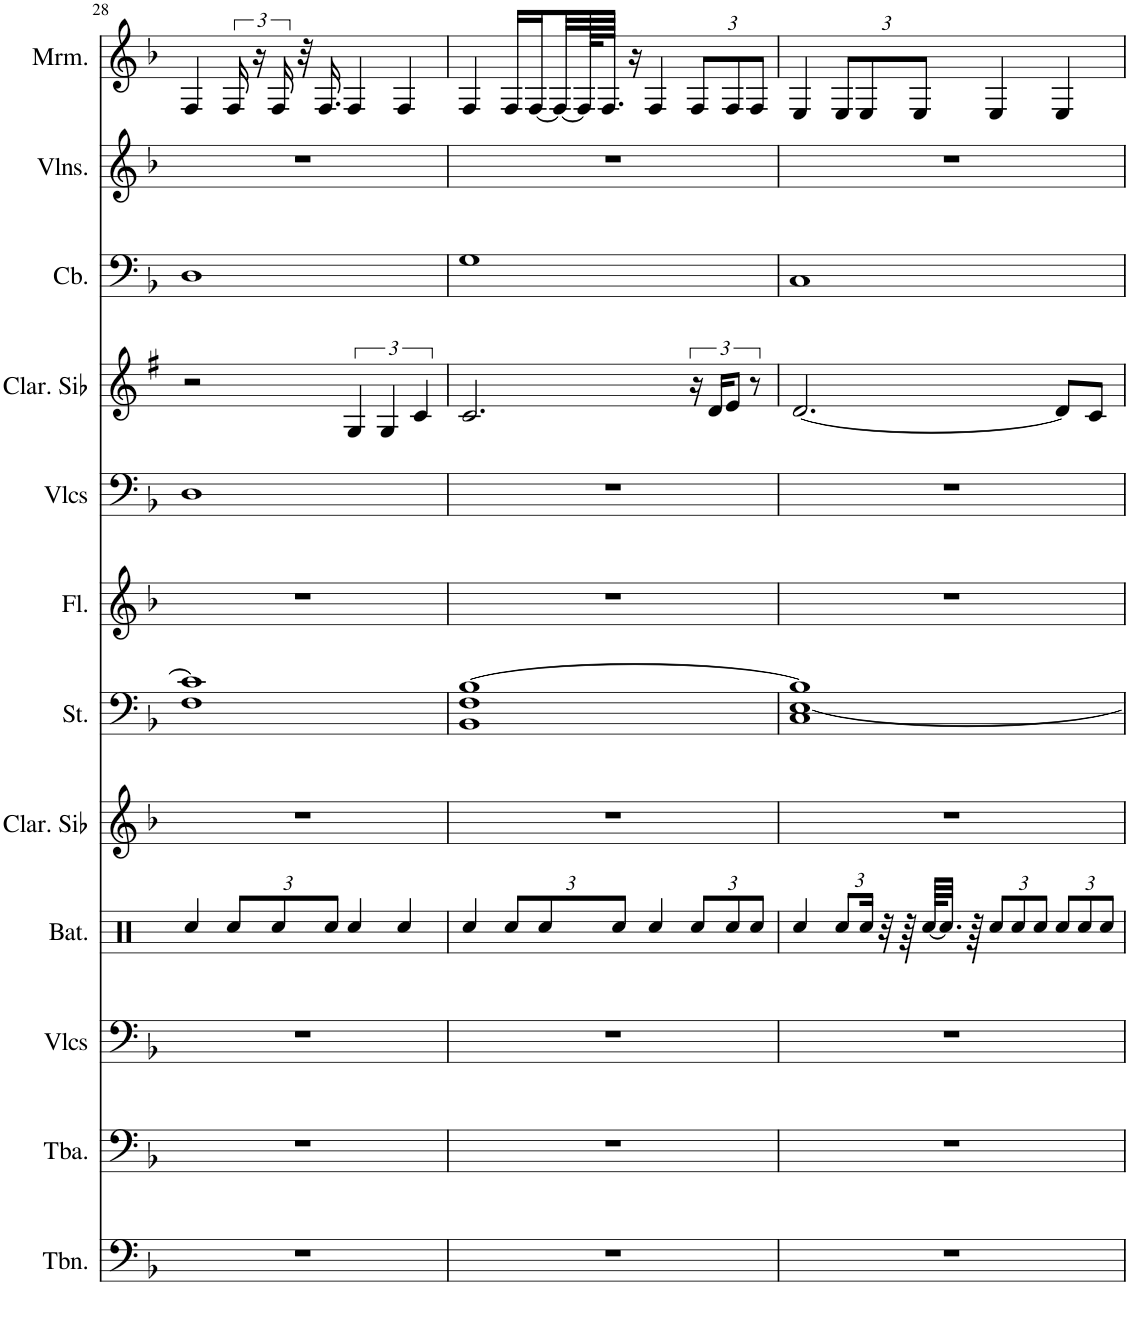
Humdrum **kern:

**kern	**kern	**kern	**kern	**kern	**kern	**kern	**kern	**kern	**kern	**kern	**kern
*part12	*part11	*part10	*part9	*part8	*part7	*part6	*part5	*part4	*part3	*part2	*part1
*staff12	*staff11	*staff10	*staff9	*staff8	*staff7	*staff6	*staff5	*staff4	*staff3	*staff2	*staff1
*I"Trombone, Trombone	*I"Tuba, Tuba	*I"Violoncelles, String Ensemble 1	*I"Batterie, Drums	*I"Clarinette en Sib, Clarinet Pipe	*I"Cordes, String Ensemble 1	*I"Flûte, Flute	*I"Violoncelles, String Ensemble 1	*I"Clarinette en Sib	*I"Contrebasse, Acoustic Bass	*I"Violons, String Ensemble 1	*I"Marimba
*I'Tbn.	*I'Tba.	*I'Vlcs	*I'Bat.	*I'Clar. Sib	*I'St.	*I'Fl.	*I'Vlcs	*I'Clar. Sib	*I'Cb.	*I'Vlns.	*I'Mrm.
!!LO:PB:g=z
*clefF4	*clefF4	*clefF4	*clefX	*clefG2	*clefF4	*clefG2	*clefF4	*clefG2	*clefF4	*clefG2	*clefG2
*	*	*	*	*Trd1c2	*	*	*	*Trd1c2	*Trd7c12	*	*
*k[b-]	*k[b-]	*k[b-]	*k[]	*k[b-]	*k[b-]	*k[b-]	*k[b-]	*k[f#]	*k[b-]	*k[b-]	*k[b-]
*M4/4	*M4/4	*M4/4	*M4/4	*M4/4	*M4/4	*M4/4	*M4/4	*M4/4	*M4/4	*M4/4	*M4/4
=28	=28	=28	=28	=28	=28	=28	=28	=28	=28	=28	=28
*	*	*	*	*	*^	*	*	*	*	*	*
1r	1r	1r	4Rcc/	1r	1c]	1F	1r	1D	2r	1D	1r	4F/
*	*	*	*Xbrackettup	*	*	*	*	*	*	*	*	*
.	.	.	12Rcc/L	.	.	.	.	.	.	.	.	24F/
.	.	.	.	.	.	.	.	.	.	.	.	24r
.	.	.	12Rcc/	.	.	.	.	.	.	.	.	24F/
.	.	.	.	.	.	.	.	.	.	.	.	32r
.	.	.	.	.	.	.	.	.	.	.	.	16.F/
.	.	.	12Rcc/J	.	.	.	.	.	.	.	.	.
.	.	.	4Rcc/	.	.	.	.	.	6G/	.	.	4F/
.	.	.	.	.	.	.	.	.	6G/	.	.	.
.	.	.	4Rcc/	.	.	.	.	.	.	.	.	4F/
.	.	.	.	.	.	.	.	.	6c/	.	.	.
=29	=29	=29	=29	=29	=29	=29	=29	=29	=29	=29	=29	=29
1r	1r	1r	4Rcc/	1r	[1B-	1BB- 1F	1r	1r	2.c/	1G	1r	4F/
.	.	.	12Rcc/L	.	.	.	.	.	.	.	.	16F/LL
.	.	.	.	.	.	.	.	.	.	.	.	[16F/
.	.	.	12Rcc/	.	.	.	.	.	.	.	.	.
.	.	.	.	.	.	.	.	.	.	.	.	32F/L_
.	.	.	.	.	.	.	.	.	.	.	.	128F/KL]
.	.	.	.	.	.	.	.	.	.	.	.	64.F/JJJJ
.	.	.	12Rcc/J	.	.	.	.	.	.	.	.	.
.	.	.	.	.	.	.	.	.	.	.	.	16r
.	.	.	4Rcc/	.	.	.	.	.	.	.	.	4F/
*	*	*	*	*	*	*	*	*	*	*	*	*Xbrackettup
.	.	.	12Rcc/L	.	.	.	.	.	24r	.	.	12F/L
.	.	.	.	.	.	.	.	.	24d/KL	.	.	.
.	.	.	12Rcc/	.	.	.	.	.	12e/J	.	.	12F/
.	.	.	12Rcc/J	.	.	.	.	.	12r	.	.	12F/J
=30	=30	=30	=30	=30	=30	=30	=30	=30	=30	=30	=30	=30
1r	1r	1r	4Rcc/	1r	1B-]	1C [1E	1r	1r	[2.d/	1C	1r	4E/
.	.	.	12Rcc/L	.	.	.	.	.	.	.	.	12E/L
.	.	.	24Rcc/Jk	.	.	.	.	.	.	.	.	12E/
.	.	.	32r	.	.	.	.	.	.	.	.	.
.	.	.	64r	.	.	.	.	.	.	.	.	.
.	.	.	.	.	.	.	.	.	.	.	.	12E/J
.	.	.	[64Rcc/KLLL	.	.	.	.	.	.	.	.	.
.	.	.	32.Rcc/JJJ]	.	.	.	.	.	.	.	.	.
.	.	.	64r	.	.	.	.	.	.	.	.	.
.	.	.	12Rcc/L	.	.	.	.	.	.	.	.	4E/
.	.	.	12Rcc/	.	.	.	.	.	.	.	.	.
.	.	.	12Rcc/J	.	.	.	.	.	.	.	.	.
.	.	.	12Rcc/L	.	.	.	.	.	8d/L]	.	.	4E/
.	.	.	12Rcc/	.	.	.	.	.	.	.	.	.
.	.	.	.	.	.	.	.	.	8c/J	.	.	.
.	.	.	12Rcc/J	.	.	.	.	.	.	.	.	.
*	*	*	*	*	*v	*v	*	*	*	*	*	*
=	=	=	=	=	=	=	=	=	=	=	=
*-	*-	*-	*-	*-	*-	*-	*-	*-	*-	*-	*-
